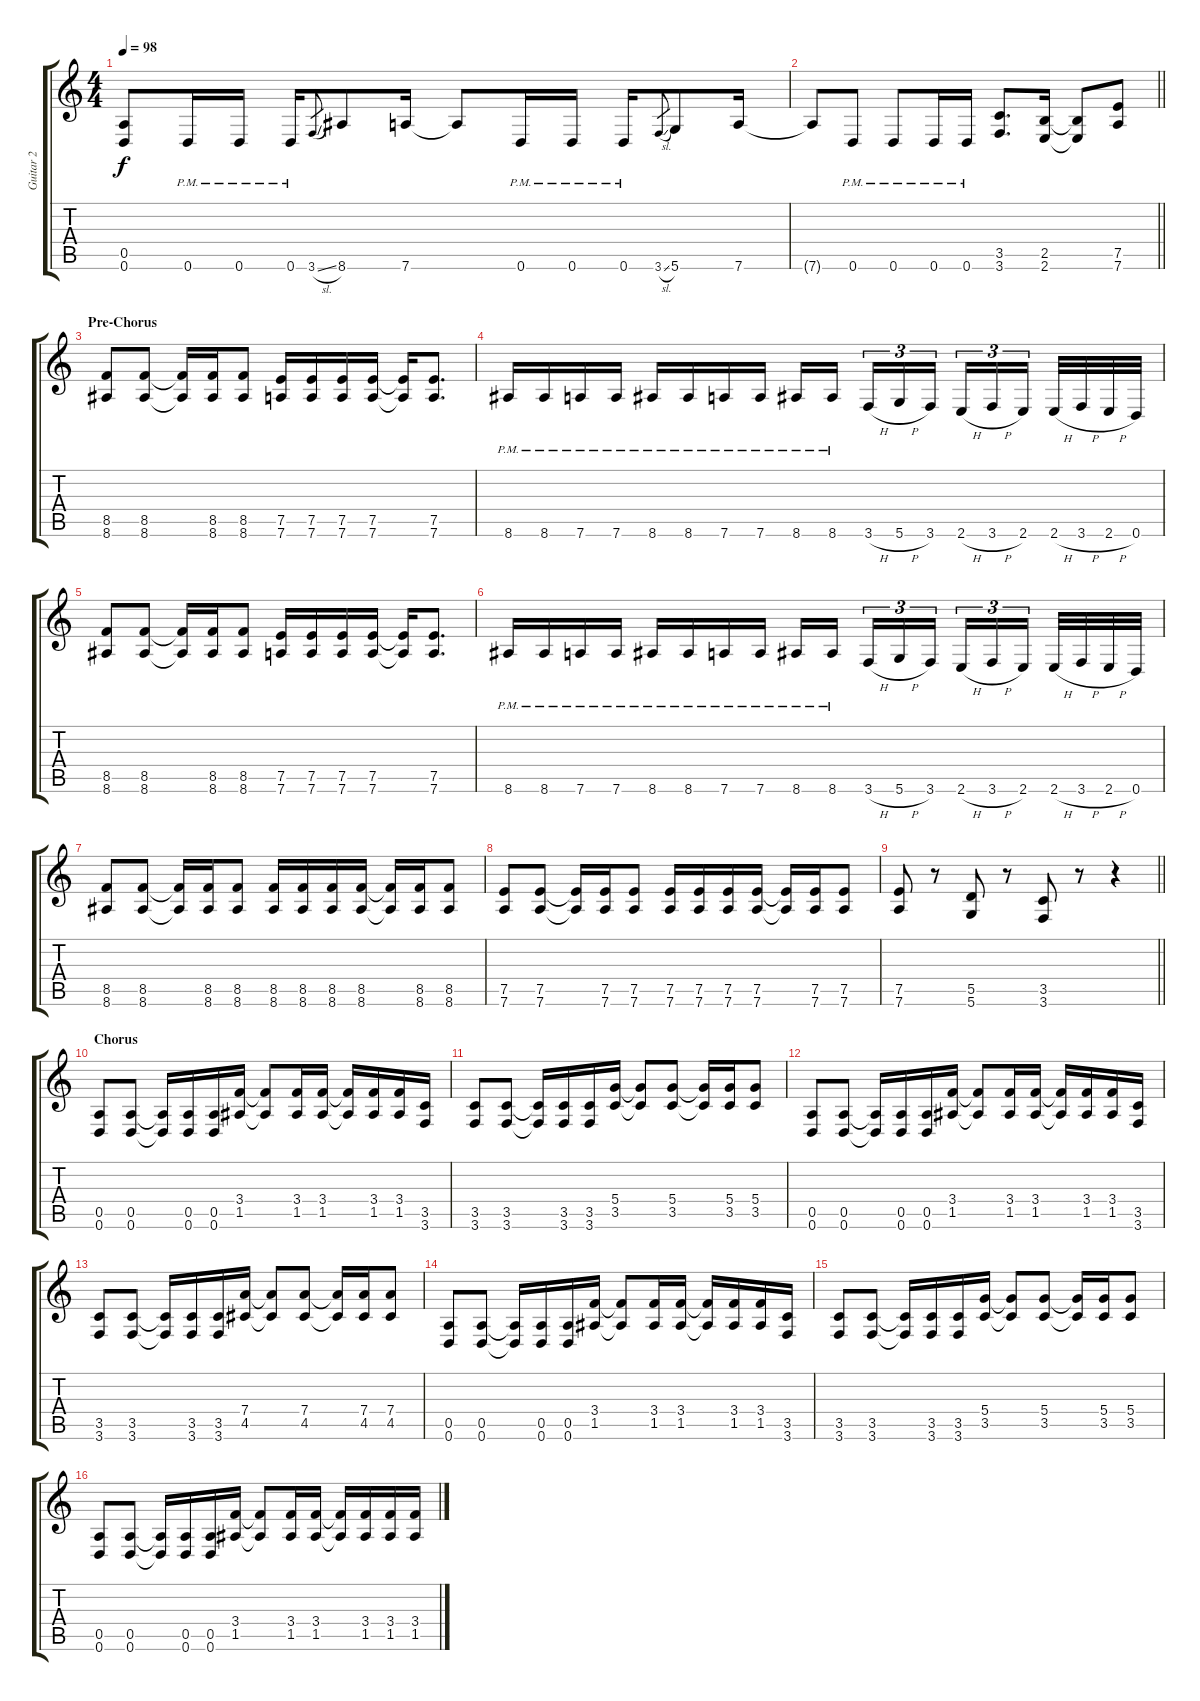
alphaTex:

\track ("Guitar 2" "Guitar 2") {instrument distortionguitar}
\staff {score tabs}
\tuning (E4 B3 G3 D3 A2 D2) {hide}
\ts (4 4)
\tempo 98
\clef g2
\ks c
(0.5 0.6).8{dy f} 0.6{pm}.16 0.6{pm}.16 0.6{pm}.16 3.6{sl}.8{gr} 8.6.8 7.6.16 7.6{t}.8 0.6{pm}.16 0.6{pm}.16 0.6{pm}.16 3.6{sl}.8{gr} 5.6.8 7.6.16 |
\barLineRight lightlight
7.6{t}.8 0.6{pm}.8 0.6{pm}.8 0.6{pm}.16 0.6{pm}.16 (3.5 3.6).8{d} (2.5 2.6).16 (2.5{t} 2.6{t}).8 (7.5 7.6).8 |
\section ("" "Pre-Chorus")
(8.5 8.6).8 (8.5 8.6).8 (8.5{t} 8.6{t}).16 (8.5 8.6).16 (8.5 8.6).8 (7.5 7.6).16 (7.5 7.6).16 (7.5 7.6).16 (7.5 7.6).16 (7.5{t} 7.6{t}).16 (7.5 7.6).8{d} |
8.6{pm}.16 8.6{pm}.16 7.6{pm}.16 7.6{pm}.16 8.6{pm}.16 8.6{pm}.16 7.6{pm}.16 7.6{pm}.16 8.6{pm}.16 8.6{pm}.16{beam splitsecondary} 3.6{h}.16{tu (3 2)} 5.6{h}.16{tu (3 2)} 3.6.16{tu (3 2)} 2.6{h}.16{tu (3 2)} 3.6{h}.16{tu (3 2)} 2.6.16{tu (3 2) beam splitsecondary} 2.6{h}.32 3.6{h}.32 2.6{h}.32 0.6.32 |
(8.5 8.6).8 (8.5 8.6).8 (8.5{t} 8.6{t}).16 (8.5 8.6).16 (8.5 8.6).8 (7.5 7.6).16 (7.5 7.6).16 (7.5 7.6).16 (7.5 7.6).16 (7.5{t} 7.6{t}).16 (7.5 7.6).8{d} |
8.6{pm}.16 8.6{pm}.16 7.6{pm}.16 7.6{pm}.16 8.6{pm}.16 8.6{pm}.16 7.6{pm}.16 7.6{pm}.16 8.6{pm}.16 8.6{pm}.16{beam splitsecondary} 3.6{h}.16{tu (3 2)} 5.6{h}.16{tu (3 2)} 3.6.16{tu (3 2)} 2.6{h}.16{tu (3 2)} 3.6{h}.16{tu (3 2)} 2.6.16{tu (3 2) beam splitsecondary} 2.6{h}.32 3.6{h}.32 2.6{h}.32 0.6.32 |
(8.5 8.6).8 (8.5 8.6).8 (8.5{t} 8.6{t}).16 (8.5 8.6).16 (8.5 8.6).8 (8.5 8.6).16 (8.5 8.6).16 (8.5 8.6).16 (8.5 8.6).16 (8.5{t} 8.6{t}).16 (8.5 8.6).16 (8.5 8.6).8 |
(7.5 7.6).8 (7.5 7.6).8 (7.5{t} 7.6{t}).16 (7.5 7.6).16 (7.5 7.6).8 (7.5 7.6).16 (7.5 7.6).16 (7.5 7.6).16 (7.5 7.6).16 (7.5{t} 7.6{t}).16 (7.5 7.6).16 (7.5 7.6).8 |
\barLineRight lightlight
(7.5 7.6).8 r.8 (5.5 5.6).8 r.8 (3.5 3.6).8 r.8 r.4 |
\section ("" "Chorus")
(0.5 0.6).8 (0.5 0.6).8 (0.5{t} 0.6{t}).16 (0.5 0.6).16 (0.5 0.6).16 (3.4 1.5).16 (3.4{t} 1.5{t}).8 (3.4 1.5).16 (3.4 1.5).16 (3.4{t} 1.5{t}).16 (3.4 1.5).16 (3.4 1.5).16 (3.5 3.6).16 |
(3.5 3.6).8 (3.5 3.6).8 (3.5{t} 3.6{t}).16 (3.5 3.6).16 (3.5 3.6).16 (5.4 3.5).16 (5.4{t} 3.5{t}).8 (5.4 3.5).8 (5.4{t} 3.5{t}).16 (5.4 3.5).16 (5.4 3.5).8 |
(0.5 0.6).8 (0.5 0.6).8 (0.5{t} 0.6{t}).16 (0.5 0.6).16 (0.5 0.6).16 (3.4 1.5).16 (3.4{t} 1.5{t}).8 (3.4 1.5).16 (3.4 1.5).16 (3.4{t} 1.5{t}).16 (3.4 1.5).16 (3.4 1.5).16 (3.5 3.6).16 |
(3.5 3.6).8 (3.5 3.6).8 (3.5{t} 3.6{t}).16 (3.5 3.6).16 (3.5 3.6).16 (7.4 4.5).16 (7.4{t} 4.5{t}).8 (7.4 4.5).8 (7.4{t} 4.5{t}).16 (7.4 4.5).16 (7.4 4.5).8 |
(0.5 0.6).8 (0.5 0.6).8 (0.5{t} 0.6{t}).16 (0.5 0.6).16 (0.5 0.6).16 (3.4 1.5).16 (3.4{t} 1.5{t}).8 (3.4 1.5).16 (3.4 1.5).16 (3.4{t} 1.5{t}).16 (3.4 1.5).16 (3.4 1.5).16 (3.5 3.6).16 |
(3.5 3.6).8 (3.5 3.6).8 (3.5{t} 3.6{t}).16 (3.5 3.6).16 (3.5 3.6).16 (5.4 3.5).16 (5.4{t} 3.5{t}).8 (5.4 3.5).8 (5.4{t} 3.5{t}).16 (5.4 3.5).16 (5.4 3.5).8 |
(0.5 0.6).8 (0.5 0.6).8 (0.5{t} 0.6{t}).16 (0.5 0.6).16 (0.5 0.6).16 (3.4 1.5).16 (3.4{t} 1.5{t}).8 (3.4 1.5).16 (3.4 1.5).16 (3.4{t} 1.5{t}).16 (3.4 1.5).16 (3.4 1.5).16 (3.4 1.5).16
